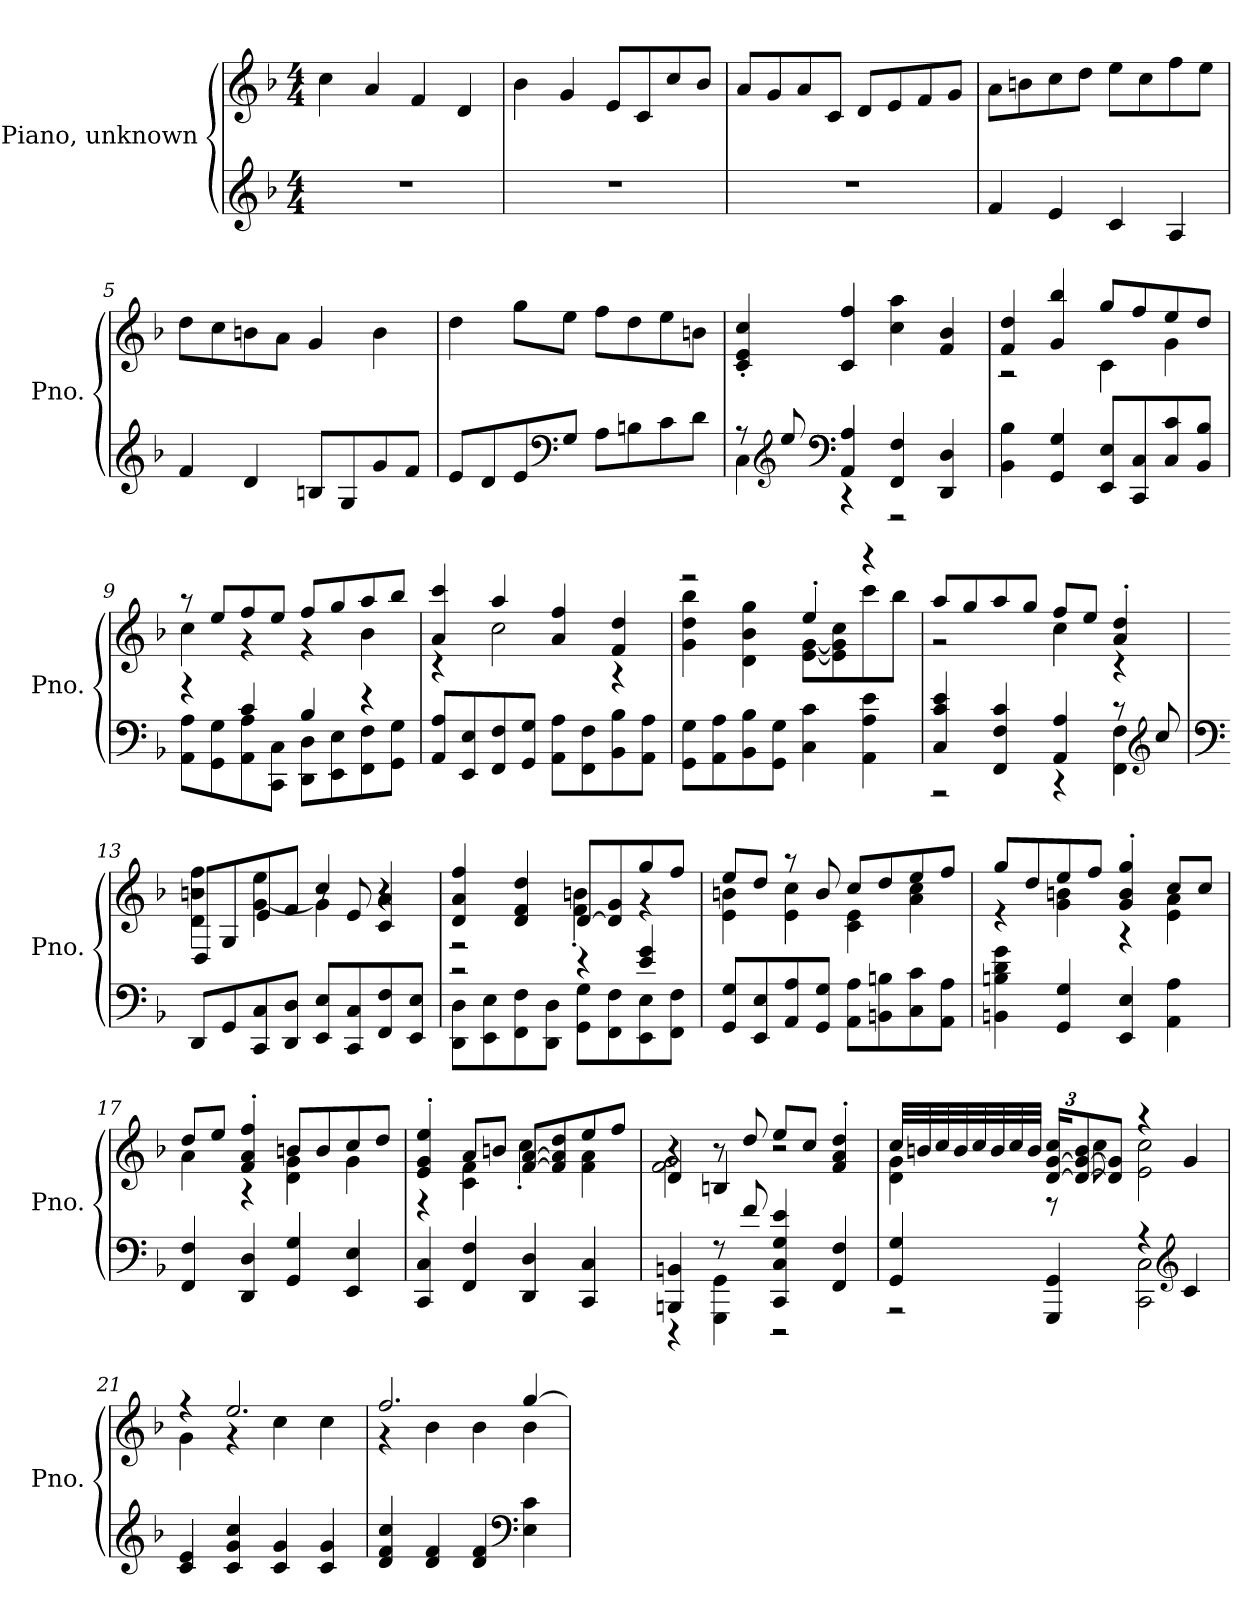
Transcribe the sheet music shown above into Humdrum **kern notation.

**kern	**kern
*part1	*part1
*staff2	*staff1
*I"Piano, unknown	*
*I'Pno.	*
*clefG2	*clefG2
*k[b-]	*k[b-]
*M4/4	*M4/4
*MM120	*MM120
=1	=1
1r	4cc\
.	4a/
.	4f/
.	4d/
=2	=2
1r	4b-\
.	4g/
.	8e/L
.	8c/
.	8cc/
.	8b-/J
=3	=3
1r	8a/L
.	8g/
.	8a/
.	8c/J
.	8d/L
.	8e/
.	8f/
.	8g/J
=4	=4
4f/	8a\L
.	8bn\
4e/	8cc\
.	8dd\J
4c/	8ee\L
.	8cc\
4A/	8ff\
.	8ee\J
=5	=5
4f/	8dd\L
.	8cc\
4d/	8bn\
.	8a\J
8Bn/L	4g/
8G/	.
8g/	4b\
8f/J	.
!!LO:LB:g=z
=6	=6
8e/L	4dd\
8d/	.
8e/	8gg\L
*clefF4	*
8G/J	8ee\J
8A\L	8ff\L
8Bn\	8dd\
8c\	8ee\
8d\J	8bn\J
=7	=7
*^	*
8r	4C\	4c/' 4e/' 4cc/'
*clefG2	*	*
8ee/	.	.
*clefF4	*	*
4AA/ 4A/	4r	4c/ 4ff/
4FF/ 4F/	2r	4cc\ 4aa\
4DD/ 4D/	.	4f/ 4b-/
*v	*v	*
=8	=8
*	*^
4BB-\ 4B-\	4f/ 4dd/	2r
4GG/ 4G/	4g/ 4bb-/	.
8EE/ 8E/L	8gg/L	4c\
8CC/ 8C/	8ff/	.
8C/ 8c/	8ee/	4g\
8BB-/ 8B-/J	8dd/J	.
=9	=9	=9
*^	*	*
4r	8AA\ 8A\L	8r	4cc\
.	8GG\ 8G\	8ee/L	.
4c/	8AA\ 8A\	8ff/	4r
.	8CC\ 8C\J	8ee/J	.
4B-/	8DD\ 8D\L	8ff/L	4r
.	8EE\ 8E\	8gg/	.
4r	8FF\ 8F\	8aa/	4b-\
.	8GG\ 8G\J	8bb-/J	.
*v	*v	*	*
!!LO:LB:g=z	!!
=10	=10	=10
8AA/ 8A/L	4a/ 4ccc/	4r
8EE/ 8E/	.	.
8FF/ 8F/	4aa/	2cc\
8GG/ 8G/J	.	.
8AA\ 8A\L	4a/ 4ff/	.
8FF\ 8F\	.	.
8BB-\ 8B-\	4f/ 4dd/	4r
8AA\ 8A\J	.	.
=11	=11	=11
8GG\ 8G\L	2r	4g\ 4dd\ 4bb-\
8AA\ 8A\	.	.
8BB-\ 8B-\	.	4d\ 4b-\ 4gg\
8GG\ 8G\J	.	.
4C\ 4c\	4ee'/	[8e\ [8g\L
.	.	8e\] 8g\] 8cc\
4AA\ 4A\ 4e\	4r	8ccc\
.	.	8bb-\J
=12	=12	=12
*^	*	*
4C/ 4c/ 4e/	2r	8aa/L	2r
.	.	8gg/	.
4FF/ 4F/ 4c/	.	8aa/	.
.	.	8gg/J	.
4AA/ 4A/	4r	8ff/L	4cc\
.	.	8ee/J	.
8r	4FF\ 4F\	4a/' 4dd/'	4r
*clefG2	*	*	*
8cc/	.	.	.
*v	*v	*	*
*	*v	*v
=13	=13
*clefF4	*
*	*^
*	*	*^
8DD/L	2r	4d\ 4bn\ 4ff\	8D/L
8GG/	.	.	8G/
8CC/ 8C/	.	[4g\ 4ee\	8e/
8DD/ 8D/J	.	.	8f/J
8EE/ 8E/L	4cc/	4g\]	8r
8CC/ 8C/	.	.	8e/
8FF/ 8F/	4r	4r	4c/ 4a/
8EE/ 8E/J	.	.	.
*	*	*v	*v
!!LO:LB:g=z
=14	=14	=14
*^	*	*
2r	8DD\ 8D\L	4d/ 4a/ 4ff/	2r
.	8EE\ 8E\	.	.
.	8FF\ 8F\	4d/ 4f/ 4dd/	.
.	8DD\ 8D\J	.	.
4r	8GG\ 8G\L	[8d/L	4f\' 4bn\'
.	8FF\ 8F\	8d/] 8g/	.
4e/ 4g/	8EE\ 8E\	8gg/	4r
.	8FF\ 8F\J	8ff/J	.
*v	*v	*	*
=15	=15	=15
8GG/ 8G/L	8ee/L	4e\ 4bn\
8EE/ 8E/	8dd/J	.
8AA/ 8A/	8r	4e\ 4cc\
8GG/ 8G/J	8b/	.
8AA\ 8A\L	8cc/L	4c\ 4e\
8BBn\ 8Bn\	8dd/	.
8C\ 8c\	8ee/	4a\ 4cc\
8AA\ 8A\J	8ff/J	.
=16	=16	=16
4BBn\ 4Bn\ 4d\ 4g\	8gg/L	4r
.	8dd/	.
4GG/ 4G/	8ee/	4g\ 4bn\
.	8ff/J	.
4EE/ 4E/	4g/' 4b/' 4gg/'	4r
4AA\ 4A\	8cc/L	4e\ 4a\
.	8cc/J	.
=17	=17	=17
4FF/ 4F/	8dd/L	4a\
.	8ee/J	.
4DD/ 4D/	4f/' 4a/' 4ff/'	4r
4GG/ 4G/	8bn/L	4d\ 4g\
.	8b/	.
4EE/ 4E/	8cc/	4g\
.	8dd/J	.
=18	=18	=18
4CC/ 4C/	4e/' 4g/' 4ee/'	4r
4FF/ 4F/	8a/L	4c\ 4f\
.	8bn/J	.
4DD/ 4D/	[8f/ [8a/L	4cc'\
.	8f/] 8a/] 8dd/	.
4CC/ 4C/	8ee/	4f\ 4a\
.	8ff/J	.
!!LO:LB:g=z
=19	=19	=19
*^	*	*^
4BBBn/ 4BBn/	4r	4d/	2f\ 2g\	4r
8r	4GGG\ 4GG\	8r	.	4Bn/
8f/	.	8dd/	.	.
4CC/ 4C/ 4G/ 4e/	2r	8ee/L	2r	2r
.	.	8cc/J	.	.
4FF/ 4F/	.	4f/' 4a/' 4dd/'	.	.
*	*	*	*v	*v
=20	=20	=20	=20
4GG/ 4G/	2r	32cc/LLL	4d\ 4g\
.	.	32bn/	.
.	.	32cc/	.
.	.	32b/	.
.	.	32cc/	.
.	.	32b/	.
.	.	32cc/	.
.	.	32b/JJJ	.
*	*	*Xbrackettup	*
4GGG/ 4GG/	.	[24d/ [24g/ 24cc/KL	8r
.	.	12d/_ 12g/_ 12b/	.
.	.	8d/] 8g/]J	8cc\
4r	2CC\ 2C\	4r	2e\ 2cc\
*clefG2	*	*	*
4c/	.	4g/	.
*v	*v	*	*
=21	=21	=21
4c/ 4e/	4r	4g\
4c/ 4g/ 4cc/	2.ee/	4r
4c/ 4g/	.	4cc\
4c/ 4g/	.	4cc\
=22	=22	=22
4d/ 4f/ 4cc/	2.ff/	4r
4d/ 4f/	.	4b-\
4d/ 4f/	.	4b-\
*clefF4	*	*
4E\ 4c\	[4gg/	4b-\
*	*v	*v
=	=
*-	*-
